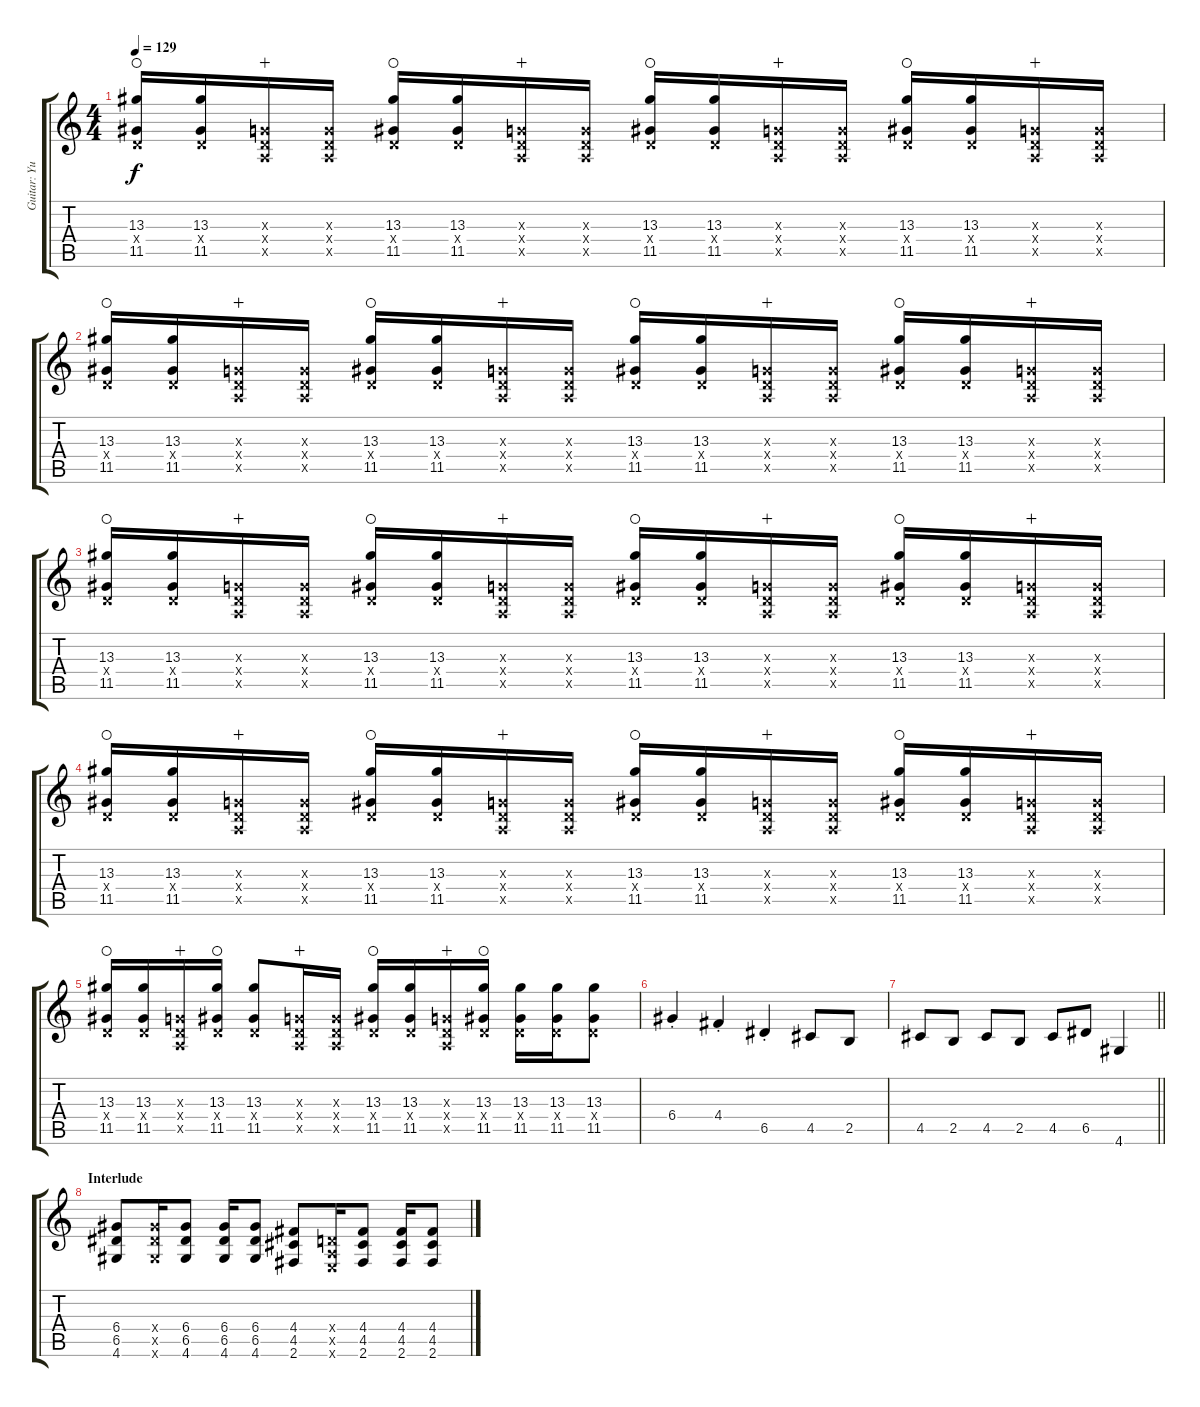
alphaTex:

\track ("Guitar: Yui Hirasawa" "Guitar: Yu") {instrument distortionguitar}
\staff {score tabs}
\tuning (E4 B3 G3 D3 A2 E2) {hide}
\ts (4 4)
\tempo 129
\clef g2
\ks c
(13.3 0.4{x} 11.5).16{dy f waho} (13.3 0.4{x} 11.5).16 (0.3{x} 0.4{x} 0.5{x}).16{wahc} (0.3{x} 0.4{x} 0.5{x}).16 (13.3 0.4{x} 11.5).16{waho} (13.3 0.4{x} 11.5).16 (0.3{x} 0.4{x} 0.5{x}).16{wahc} (0.3{x} 0.4{x} 0.5{x}).16 (13.3 0.4{x} 11.5).16{waho} (13.3 0.4{x} 11.5).16 (0.3{x} 0.4{x} 0.5{x}).16{wahc} (0.3{x} 0.4{x} 0.5{x}).16 (13.3 0.4{x} 11.5).16{waho} (13.3 0.4{x} 11.5).16 (0.3{x} 0.4{x} 0.5{x}).16{wahc} (0.3{x} 0.4{x} 0.5{x}).16 |
(13.3 0.4{x} 11.5).16{waho} (13.3 0.4{x} 11.5).16 (0.3{x} 0.4{x} 0.5{x}).16{wahc} (0.3{x} 0.4{x} 0.5{x}).16 (13.3 0.4{x} 11.5).16{waho} (13.3 0.4{x} 11.5).16 (0.3{x} 0.4{x} 0.5{x}).16{wahc} (0.3{x} 0.4{x} 0.5{x}).16 (13.3 0.4{x} 11.5).16{waho} (13.3 0.4{x} 11.5).16 (0.3{x} 0.4{x} 0.5{x}).16{wahc} (0.3{x} 0.4{x} 0.5{x}).16 (13.3 0.4{x} 11.5).16{waho} (13.3 0.4{x} 11.5).16 (0.3{x} 0.4{x} 0.5{x}).16{wahc} (0.3{x} 0.4{x} 0.5{x}).16 |
(13.3 0.4{x} 11.5).16{waho} (13.3 0.4{x} 11.5).16 (0.3{x} 0.4{x} 0.5{x}).16{wahc} (0.3{x} 0.4{x} 0.5{x}).16 (13.3 0.4{x} 11.5).16{waho} (13.3 0.4{x} 11.5).16 (0.3{x} 0.4{x} 0.5{x}).16{wahc} (0.3{x} 0.4{x} 0.5{x}).16 (13.3 0.4{x} 11.5).16{waho} (13.3 0.4{x} 11.5).16 (0.3{x} 0.4{x} 0.5{x}).16{wahc} (0.3{x} 0.4{x} 0.5{x}).16 (13.3 0.4{x} 11.5).16{waho} (13.3 0.4{x} 11.5).16 (0.3{x} 0.4{x} 0.5{x}).16{wahc} (0.3{x} 0.4{x} 0.5{x}).16 |
(13.3 0.4{x} 11.5).16{waho} (13.3 0.4{x} 11.5).16 (0.3{x} 0.4{x} 0.5{x}).16{wahc} (0.3{x} 0.4{x} 0.5{x}).16 (13.3 0.4{x} 11.5).16{waho} (13.3 0.4{x} 11.5).16 (0.3{x} 0.4{x} 0.5{x}).16{wahc} (0.3{x} 0.4{x} 0.5{x}).16 (13.3 0.4{x} 11.5).16{waho} (13.3 0.4{x} 11.5).16 (0.3{x} 0.4{x} 0.5{x}).16{wahc} (0.3{x} 0.4{x} 0.5{x}).16 (13.3 0.4{x} 11.5).16{waho} (13.3 0.4{x} 11.5).16 (0.3{x} 0.4{x} 0.5{x}).16{wahc} (0.3{x} 0.4{x} 0.5{x}).16 |
(13.3 0.4{x} 11.5).16{waho} (13.3 0.4{x} 11.5).16 (0.3{x} 0.4{x} 0.5{x}).16{wahc} (13.3 0.4{x} 11.5).16{waho} (13.3 0.4{x} 11.5).8 (0.3{x} 0.4{x} 0.5{x}).16{wahc} (0.3{x} 0.4{x} 0.5{x}).16 (13.3 0.4{x} 11.5).16{waho} (13.3 0.4{x} 11.5).16 (0.3{x} 0.4{x} 0.5{x}).16{wahc} (13.3 0.4{x} 11.5).16{waho} (13.3 0.4{x} 11.5).16 (13.3 0.4{x} 11.5).16 (13.3 0.4{x} 11.5).8 |
6.4{st}.4 4.4{st}.4 6.5{st}.4 4.5.8 2.5.8 |
\barLineRight lightlight
4.5.8 2.5.8 4.5.8 2.5.8 4.5.8 6.5.8 4.6.4 |
\section ("" "Interlude")
(6.4 6.5 4.6).8 (6.4{x} 6.5{x} 4.6{x}).16 (6.4 6.5 4.6).8 (6.4 6.5 4.6).16 (6.4 6.5 4.6).8 (4.4 4.5 2.6).8 (0.4{x} 0.5{x} 0.6{x}).16 (4.4 4.5 2.6).8 (4.4 4.5 2.6).16 (4.4 4.5 2.6).8
